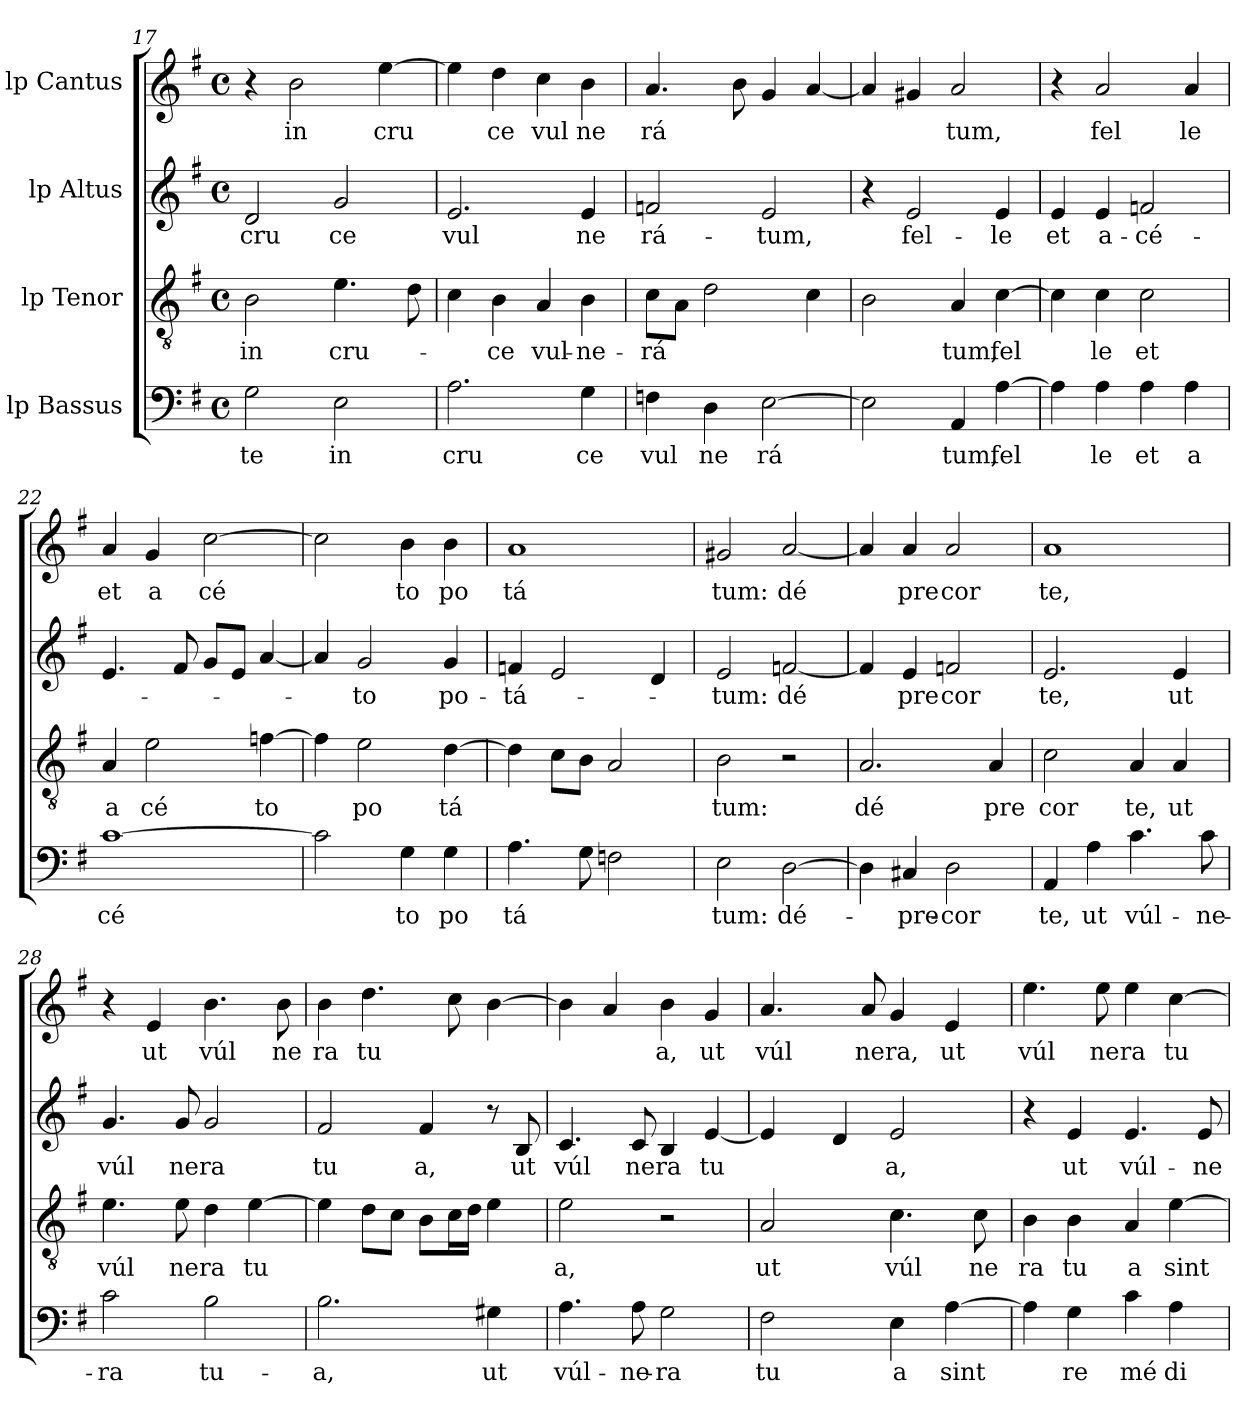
**kern	**text	**kern	**text	**kern	**text	**kern	**text
*part4	*part4	*part3	*part3	*part2	*part2	*part1	*part1
*staff4	*staff4	*staff3	*staff3	*staff2	*staff2	*staff1	*staff1
*I"lp Bassus	*	*I"lp Tenor	*	*I"lp Altus	*	*I"lp Cantus	*
*clefF4	*	*clefGv2	*	*clefG2	*	*clefG2	*
*k[f#]	*	*k[f#]	*	*k[f#]	*	*k[f#]	*
*G:	*	*G:	*	*G:	*	*G:	*
*M4/4	*	*M4/4	*	*M4/4	*	*M4/4	*
*met(c)	*	*met(c)	*	*met(c)	*	*met(c)	*
=17	=17	=17	=17	=17	=17	=17	=17
!	!LO:LY:b:cj	!	!LO:LY:b:cj	!	!LO:LY:b:cj	!	!
2G\	te	2B\	in	2d/	cru	4r	.
!	!	!	!	!	!	!	!LO:LY:b:cj
.	.	.	.	.	.	2b\	in
!	!LO:LY:b:cj	!	!LO:LY:b	!	!LO:LY:b:cj	!	!
2E\	in	4.e\	cru-	2g/	ce	.	.
!	!	!	!	!	!	!	!LO:LY:b:cj
.	.	.	.	.	.	[>4ee\	cru
.	.	8d\	.	.	.	.	.
=18	=18	=18	=18	=18	=18	=18	=18
!	!LO:LY:b:cj	!	!	!	!LO:LY:b:cj	!	!
2.A\	cru	4c\	.	2.e/	vul	4ee\]	.
!	!	!	!LO:LY:b:cj	!	!	!	!LO:LY:b:cj
.	.	4B\	-ce	.	.	4dd\	ce
!	!	!	!LO:LY:b:cj	!	!	!	!LO:LY:b:cj
.	.	4A/	vul-	.	.	4cc\	vul
!	!LO:LY:b:cj	!	!LO:LY:b:cj	!	!LO:LY:b:cj	!	!LO:LY:b:cj
4G\	ce	4B\	-ne-	4e/	ne	4b\	ne
!!LO:LB:g=z
=19	=19	=19	=19	=19	=19	=19	=19
!	!LO:LY:b:cj	!	!LO:LY:b:cj	!	!LO:LY:b:cj	!	!LO:LY:b:cj
4Fn\	vul	8c\L	-rá	2fn/	rá-	4.a/	rá
.	.	8A\J	.	.	.	.	.
!	!LO:LY:b:cj	!	!	!	!	!	!
4D\	ne	2d\	.	.	.	.	.
.	.	.	.	.	.	8b\	.
!	!LO:LY:b:cj	!	!	!	!LO:LY:b:cj	!	!
[>2E\	rá	.	.	2e/	-tum,	4g/	.
.	.	4c\	.	.	.	[<4a/	.
=20	=20	=20	=20	=20	=20	=20	=20
2E\]	.	2B\	.	4r	.	4a/]	.
!	!	!	!	!	!LO:LY:b:cj	!	!
.	.	.	.	2e/	fel-	4g#X/	.
!	!LO:LY:b:cj	!	!LO:LY:b:cj	!	!	!	!LO:LY:b:cj
4AA/	tum,	4A/	tum,	.	.	2a/	tum,
!	!LO:LY:b:cj	!	!LO:LY:b:cj	!	!LO:LY:b:cj	!	!
[>4A\	fel	[>4c\	fel	4e/	-le	.	.
=21	=21	=21	=21	=21	=21	=21	=21
!	!	!	!	!	!LO:LY:b:cj	!	!
4A\]	.	4c\]	.	4e/	et	4r	.
!	!LO:LY:b:cj	!	!LO:LY:b:cj	!	!LO:LY:b:cj	!	!LO:LY:b:cj
4A\	le	4c\	le	4e/	a-	2a/	fel
!	!LO:LY:b:cj	!	!LO:LY:b:cj	!	!LO:LY:b:cj	!	!
4A\	et	2c\	et	2fn/	-cé-	.	.
!	!LO:LY:b:cj	!	!	!	!	!	!LO:LY:b:cj
4A\	a	.	.	.	.	4a/	le
=22	=22	=22	=22	=22	=22	=22	=22
!	!LO:LY:b:cj	!	!LO:LY:b:cj	!	!	!	!LO:LY:b:cj
[>1c	cé	4A/	a	4.e/	.	4a/	et
!	!	!	!LO:LY:b:cj	!	!	!	!LO:LY:b:cj
.	.	2e\	cé	.	.	4g/	a
.	.	.	.	8f#/	.	.	.
!	!	!	!	!	!	!	!LO:LY:b:cj
.	.	.	.	8g/L	.	[>2cc\	cé
.	.	.	.	8e/J	.	.	.
!	!	!	!LO:LY:b:cj	!	!	!	!
.	.	[>4fn\	to	[<4a/	.	.	.
=23	=23	=23	=23	=23	=23	=23	=23
2c\]	.	4f\]	.	4a/]	.	2cc\]	.
!	!	!	!LO:LY:b:cj	!	!LO:LY:b:cj	!	!
.	.	2e\	po	2g/	-to	.	.
!	!LO:LY:b:cj	!	!	!	!	!	!LO:LY:b:cj
4G\	to	.	.	.	.	4b\	to
!	!LO:LY:b:cj	!	!LO:LY:b:cj	!	!LO:LY:b:cj	!	!LO:LY:b:cj
4G\	po	[>4d\	tá	4g/	po-	4b\	po
=24	=24	=24	=24	=24	=24	=24	=24
!	!LO:LY:b:cj	!	!	!	!LO:LY:b:cj	!	!LO:LY:b:cj
4.A\	tá	4d\]	.	4fn/	-tá-	1a	tá
.	.	8c\L	.	2e/	.	.	.
8G\	.	8B\J	.	.	.	.	.
2Fn\	.	2A/	.	.	.	.	.
.	.	.	.	4d/	.	.	.
!!LO:PB:g=z
=25	=25	=25	=25	=25	=25	=25	=25
!	!LO:LY:b:cj	!	!LO:LY:b:cj	!	!LO:LY:b:cj	!	!LO:LY:b:cj
2E\	tum:	2B\	tum:	2e/	-tum:	2g#X/	tum:
!	!LO:LY:b:cj	!	!	!	!LO:LY:b:cj	!	!LO:LY:b:cj
[>2D\	dé-	2r	.	[<2fn/	dé	[<2a/	dé
=26	=26	=26	=26	=26	=26	=26	=26
!	!	!	!LO:LY:b:cj	!	!	!	!
4D\]	.	2.A/	dé	4f/]	.	4a/]	.
!	!LO:LY:b:cj	!	!	!	!LO:LY:b:cj	!	!LO:LY:b:cj
4C#X/	-pre-	.	.	4e/	pre	4a/	pre
!	!LO:LY:b:cj	!	!	!	!LO:LY:b:cj	!	!LO:LY:b:cj
2D\	-cor	.	.	2fn/	cor	2a/	cor
!	!	!	!LO:LY:b:cj	!	!	!	!
.	.	4A/	pre	.	.	.	.
=27	=27	=27	=27	=27	=27	=27	=27
!	!LO:LY:b:cj	!	!LO:LY:b:cj	!	!LO:LY:b:cj	!	!LO:LY:b:cj
4AA/	te,	2c\	cor	2.e/	te,	1a	te,
!	!LO:LY:b:cj	!	!	!	!	!	!
4A\	ut	.	.	.	.	.	.
!	!LO:LY:b:cj	!	!LO:LY:b:cj	!	!	!	!
4.c\	vúl-	4A/	te,	.	.	.	.
!	!	!	!LO:LY:b:cj	!	!LO:LY:b:cj	!	!
.	.	4A/	ut	4e/	ut	.	.
!	!LO:LY:b:cj	!	!	!	!	!	!
8c\	-ne-	.	.	.	.	.	.
=28	=28	=28	=28	=28	=28	=28	=28
!	!LO:LY:b:cj	!	!LO:LY:b:cj	!	!LO:LY:b:cj	!	!
2c\	-ra	4.e\	vúl	4.g/	vúl	4r	.
!	!	!	!	!	!	!	!LO:LY:b:cj
.	.	.	.	.	.	4e/	ut
!	!	!	!LO:LY:b:cj	!	!LO:LY:b:cj	!	!
.	.	8e\	ne	8g/	ne	.	.
!	!LO:LY:b:cj	!	!LO:LY:b:cj	!	!LO:LY:b:cj	!	!LO:LY:b:cj
2B\	tu-	4d\	ra	2g/	ra	4.b\	vúl
!	!	!	!LO:LY:b:cj	!	!	!	!
.	.	[>4e\	tu	.	.	.	.
!	!	!	!	!	!	!	!LO:LY:b:cj
.	.	.	.	.	.	8b\	ne
=29	=29	=29	=29	=29	=29	=29	=29
!	!LO:LY:b:cj	!	!	!	!LO:LY:b:cj	!	!LO:LY:b:cj
2.B\	-a,	4e\]	.	2f#/	tu	4b\	ra
!	!	!	!	!	!	!	!LO:LY:b:cj
.	.	8d\L	.	.	.	4.dd\	tu
.	.	8c\J	.	.	.	.	.
!	!	!	!	!	!LO:LY:b:cj	!	!
.	.	8B\L	.	4f#/	a,	.	.
.	.	16c\	.	.	.	8cc\	.
.	.	16d\J	.	.	.	.	.
!	!LO:LY:b:cj	!	!	!	!	!	!
4G#X\	ut	4e\	.	8r	.	[>4b\	.
!	!	!	!	!	!LO:LY:b:cj	!	!
.	.	.	.	8B/	ut	.	.
=30	=30	=30	=30	=30	=30	=30	=30
!	!LO:LY:b:cj	!	!LO:LY:b:cj	!	!LO:LY:b:cj	!	!
4.A\	vúl-	2e\	a,	4.c/	vúl	4b\]	.
.	.	.	.	.	.	4a/	.
!	!LO:LY:b:cj	!	!	!	!LO:LY:b:cj	!	!
8A\	-ne-	.	.	8c/	ne	.	.
!	!LO:LY:b:cj	!	!	!	!LO:LY:b:cj	!	!LO:LY:b:cj
2G\	-ra	2r	.	4B/	ra	4b\	a,
!	!	!	!	!	!LO:LY:b:cj	!	!LO:LY:b:cj
.	.	.	.	[>4e/	tu	4g/	ut
!!LO:LB:g=z
=31	=31	=31	=31	=31	=31	=31	=31
!	!LO:LY:b:cj	!	!LO:LY:b:cj	!	!	!	!LO:LY:b:cj
*	*	*	*	*^	*	*	*
2F#\	tu	2A/	ut	4e/]	8ryy	.	4.a/	vúl
.	.	.	.	.	16ryy	.	.	.
.	.	.	.	.	64ryy	.	.	.
.	.	.	.	.	2ryy	.	.	.
.	.	.	.	4d/	.	.	.	.
!	!	!	!	!	!	!	!	!LO:LY:b:cj
.	.	.	.	.	.	.	8a/	ne
!	!LO:LY:b:cj	!	!LO:LY:b:cj	!	!	!LO:LY:b:cj	!	!LO:LY:b:cj
4E\	a	4.c\	vúl	2e/	.	a,	4g/	ra,
.	.	.	.	.	4ryy	.	.	.
!	!LO:LY:b:cj	!	!	!	!	!	!	!LO:LY:b:cj
[>4A\	sint	.	.	.	.	.	4e/	ut
!	!	!	!LO:LY:b:cj	!	!	!	!	!
.	.	8c\	ne	.	.	.	.	.
.	.	.	.	.	32.ryy	.	.	.
=32	=32	=32	=32	=32	=32	=32	=32	=32
!	!	!	!LO:LY:b:cj	!	!	!	!	!LO:LY:b:cj
*	*	*	*	*v	*v	*	*	*
4A\]	.	4B\	ra	4r	.	4.ee\	vúl
!	!LO:LY:b:cj	!	!LO:LY:b:cj	!	!LO:LY:b:cj	!	!
4G\	re	4B\	tu	4e/	ut	.	.
!	!	!	!	!	!	!	!LO:LY:b:cj
.	.	.	.	.	.	8ee\	ne
!	!LO:LY:b:cj	!	!LO:LY:b:cj	!	!LO:LY:b:cj	!	!LO:LY:b:cj
4c\	mé	4A/	a	4.e/	vúl-	4ee\	ra
!	!LO:LY:b:cj	!	!LO:LY:b:cj	!	!	!	!LO:LY:b:cj
4A\	di	[>4e\	sint	.	.	[>4cc\	tu
!	!	!	!	!	!LO:LY:b:cj	!	!
.	.	.	.	8e/	-ne-	.	.
=	=	=	=	=	=	=	=
*-	*-	*-	*-	*-	*-	*-	*-
